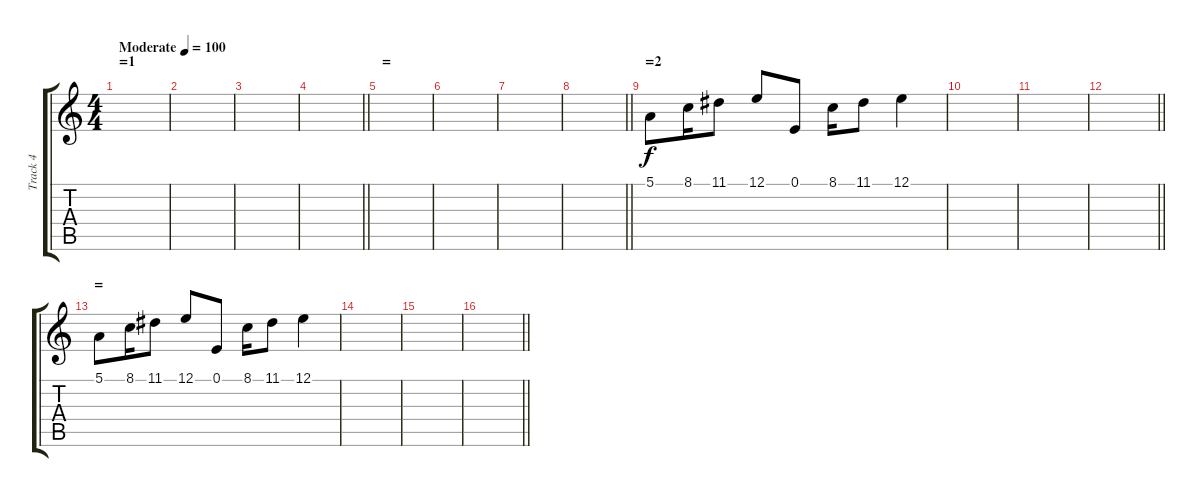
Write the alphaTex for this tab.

\track ("Track 4" "Track 4") {instrument fx1rain}
\staff {score tabs}
\tuning (E4 B3 G3 D3 A2 E2) {hide}
\ts (4 4)
\section ("" "=1")
\tempo (100 "Moderate")
\clef g2
\ks c
|
|
|
\barLineRight lightlight
|
\section ("" "=")
|
|
|
\barLineRight lightlight
|
\section ("" "=2")
5.1.8 8.1.16 11.1.8 12.1.8 0.1.8 8.1.16 11.1.8 12.1.4 |
|
|
\barLineRight lightlight
|
\section ("" "=")
5.1.8 8.1.16 11.1.8 12.1.8 0.1.8 8.1.16 11.1.8 12.1.4 |
|
|
\barLineRight lightlight
